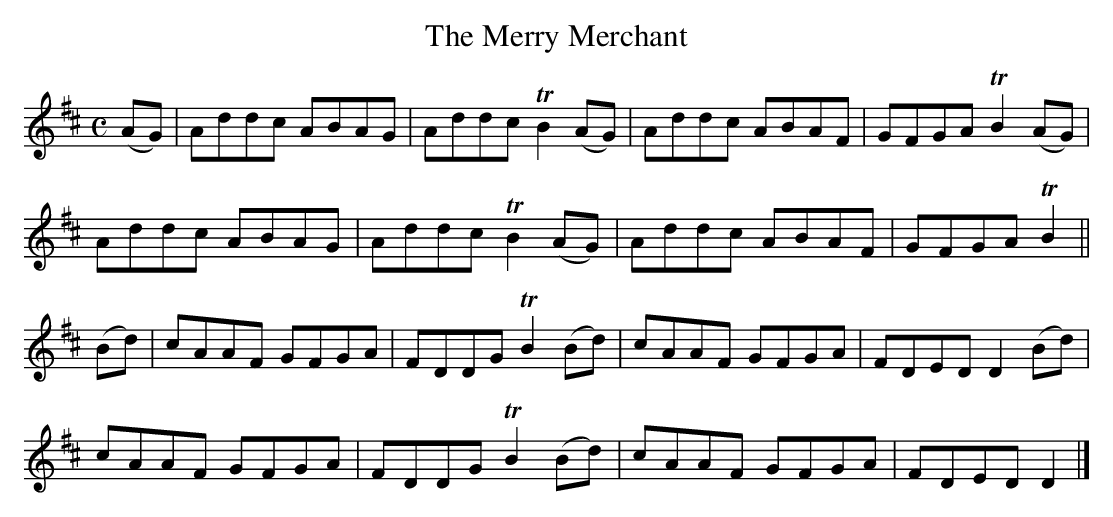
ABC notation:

X:1
T: The Merry Merchant
M: C
L: 1/8
K: D
(AG) | Addc ABAG | Addc TB2 (AG) | Addc ABAF | GFGA TB2 (AG) |
       Addc ABAG | Addc TB2 (AG) | Addc ABAF | GFGA TB2     ||
(Bd) | cAAF GFGA | FDDG TB2 (Bd) | cAAF GFGA | FDED  D2 (Bd) |
       cAAF GFGA | FDDG TB2 (Bd) | cAAF GFGA | FDED  D2     |]
